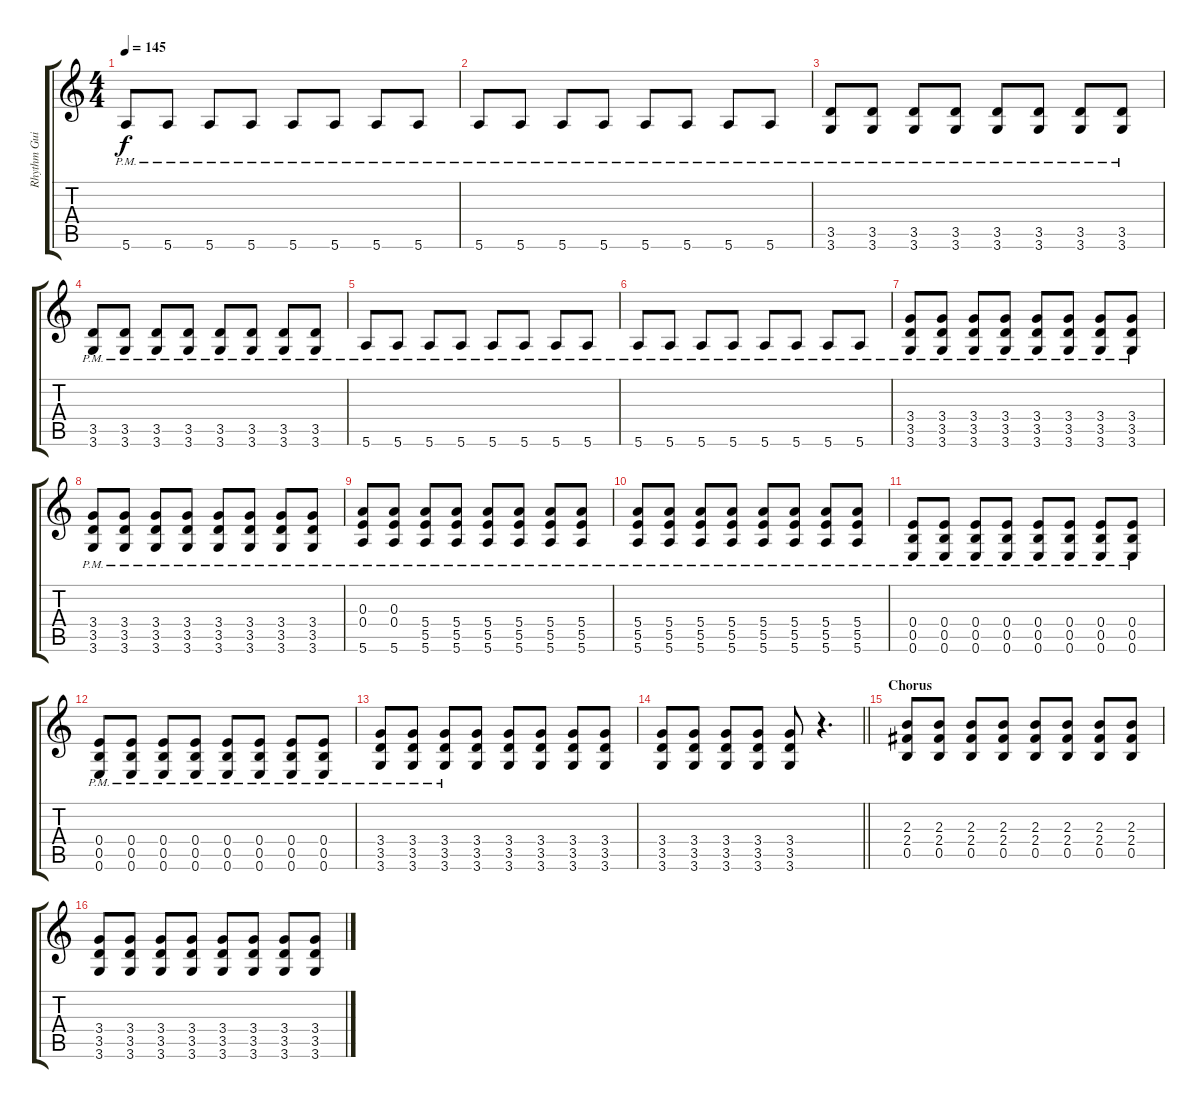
\track ("Rhythm Guitar" "Rhythm Gui") {instrument overdrivenguitar}
\staff {score tabs}
\tuning (Gb4 Db4 A3 E3 B2 E2) {hide}
\ts (4 4)
\tempo 145
\clef g2
\ks c
5.6{pm}.8{dy f} 5.6{pm}.8 5.6{pm}.8 5.6{pm}.8 5.6{pm}.8 5.6{pm}.8 5.6{pm}.8 5.6{pm}.8 |
5.6{pm}.8 5.6{pm}.8 5.6{pm}.8 5.6{pm}.8 5.6{pm}.8 5.6{pm}.8 5.6{pm}.8 5.6{pm}.8 |
(3.5{pm} 3.6{pm}).8 (3.5{pm} 3.6{pm}).8 (3.5{pm} 3.6{pm}).8 (3.5{pm} 3.6{pm}).8 (3.5{pm} 3.6{pm}).8 (3.5{pm} 3.6{pm}).8 (3.5{pm} 3.6{pm}).8 (3.5{pm} 3.6{pm}).8 |
(3.5{pm} 3.6{pm}).8 (3.5{pm} 3.6{pm}).8 (3.5{pm} 3.6{pm}).8 (3.5{pm} 3.6{pm}).8 (3.5{pm} 3.6{pm}).8 (3.5{pm} 3.6{pm}).8 (3.5{pm} 3.6{pm}).8 (3.5{pm} 3.6{pm}).8 |
5.6{pm}.8 5.6{pm}.8 5.6{pm}.8 5.6{pm}.8 5.6{pm}.8 5.6{pm}.8 5.6{pm}.8 5.6{pm}.8 |
5.6{pm}.8 5.6{pm}.8 5.6{pm}.8 5.6{pm}.8 5.6{pm}.8 5.6{pm}.8 5.6{pm}.8 5.6{pm}.8 |
(3.4{pm} 3.5{pm} 3.6{pm}).8 (3.4{pm} 3.5{pm} 3.6{pm}).8 (3.4{pm} 3.5{pm} 3.6{pm}).8 (3.4{pm} 3.5{pm} 3.6{pm}).8 (3.4{pm} 3.5{pm} 3.6{pm}).8 (3.4{pm} 3.5{pm} 3.6{pm}).8 (3.4{pm} 3.5{pm} 3.6{pm}).8 (3.4{pm} 3.5{pm} 3.6{pm}).8 |
(3.4{pm} 3.5{pm} 3.6{pm}).8 (3.4{pm} 3.5{pm} 3.6{pm}).8 (3.4{pm} 3.5{pm} 3.6{pm}).8 (3.4{pm} 3.5{pm} 3.6{pm}).8 (3.4{pm} 3.5{pm} 3.6{pm}).8 (3.4{pm} 3.5{pm} 3.6{pm}).8 (3.4{pm} 3.5{pm} 3.6{pm}).8 (3.4{pm} 3.5{pm} 3.6{pm}).8 |
(0.3{pm} 0.4{pm} 5.6{pm}).8 (0.3{pm} 0.4{pm} 5.6{pm}).8 (5.4{pm} 5.5{pm} 5.6{pm}).8 (5.4{pm} 5.5{pm} 5.6{pm}).8 (5.4{pm} 5.5{pm} 5.6{pm}).8 (5.4{pm} 5.5{pm} 5.6{pm}).8 (5.4{pm} 5.5{pm} 5.6{pm}).8 (5.4{pm} 5.5{pm} 5.6{pm}).8 |
(5.4{pm} 5.5{pm} 5.6{pm}).8 (5.4{pm} 5.5{pm} 5.6{pm}).8 (5.4{pm} 5.5{pm} 5.6{pm}).8 (5.4{pm} 5.5{pm} 5.6{pm}).8 (5.4{pm} 5.5{pm} 5.6{pm}).8 (5.4{pm} 5.5{pm} 5.6{pm}).8 (5.4{pm} 5.5{pm} 5.6{pm}).8 (5.4{pm} 5.5{pm} 5.6{pm}).8 |
(0.4{pm} 0.5{pm} 0.6{pm}).8 (0.4{pm} 0.5{pm} 0.6{pm}).8 (0.4{pm} 0.5{pm} 0.6{pm}).8 (0.4{pm} 0.5{pm} 0.6{pm}).8 (0.4{pm} 0.5{pm} 0.6{pm}).8 (0.4{pm} 0.5{pm} 0.6{pm}).8 (0.4{pm} 0.5{pm} 0.6{pm}).8 (0.4{pm} 0.5{pm} 0.6{pm}).8 |
(0.4{pm} 0.5{pm} 0.6{pm}).8 (0.4{pm} 0.5{pm} 0.6{pm}).8 (0.4{pm} 0.5{pm} 0.6{pm}).8 (0.4{pm} 0.5{pm} 0.6{pm}).8 (0.4{pm} 0.5{pm} 0.6{pm}).8 (0.4{pm} 0.5{pm} 0.6{pm}).8 (0.4{pm} 0.5{pm} 0.6{pm}).8 (0.4{pm} 0.5{pm} 0.6{pm}).8 |
(3.4 3.5 3.6{pm}).8 (3.4 3.5 3.6{pm}).8 (3.4 3.5 3.6{pm}).8 (3.4 3.5 3.6).8 (3.4 3.5 3.6).8 (3.4 3.5 3.6).8 (3.4 3.5 3.6).8 (3.4 3.5 3.6).8 |
\barLineRight lightlight
(3.4 3.5 3.6).8 (3.4 3.5 3.6).8 (3.4 3.5 3.6).8 (3.4 3.5 3.6).8 (3.4 3.5 3.6).8 r.4{d} |
\section ("" "Chorus")
(2.3 2.4 0.5).8 (2.3 2.4 0.5).8 (2.3 2.4 0.5).8 (2.3 2.4 0.5).8 (2.3 2.4 0.5).8 (2.3 2.4 0.5).8 (2.3 2.4 0.5).8 (2.3 2.4 0.5).8 |
(3.4 3.5 3.6).8 (3.4 3.5 3.6).8 (3.4 3.5 3.6).8 (3.4 3.5 3.6).8 (3.4 3.5 3.6).8 (3.4 3.5 3.6).8 (3.4 3.5 3.6).8 (3.4 3.5 3.6).8
